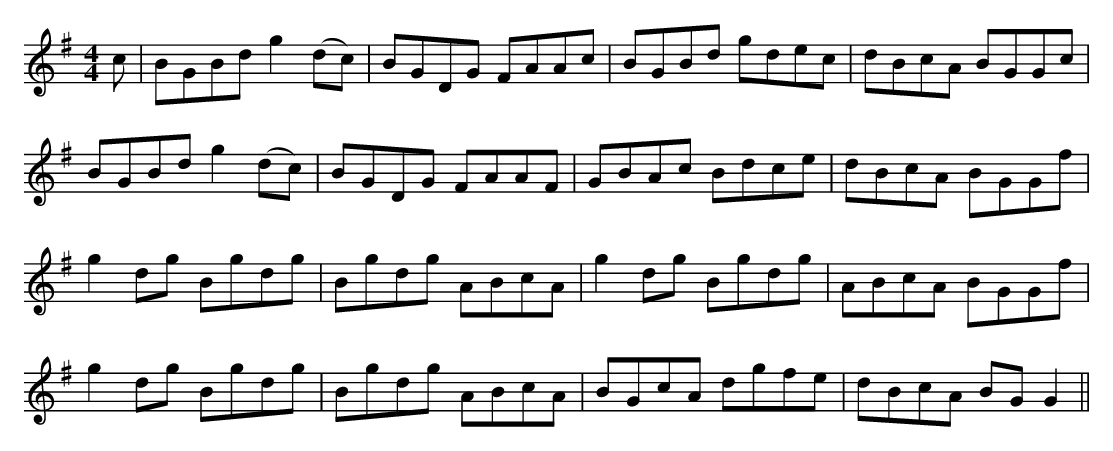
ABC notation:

X:1
M:4/4
K:G
c|BGBd g2(dc)|BGDG FAAc|BGBd gdec|dBcA BGGc|
BGBd g2 (dc)|BGDG FAAF|GBAc Bdce|dBcA BGGf|
g2 dg Bgdg|Bgdg ABcA|g2 dg Bgdg|ABcA BGGf|
g2 dg Bgdg|Bgdg ABcA|BGcA dgfe|dBcA BG G2||
